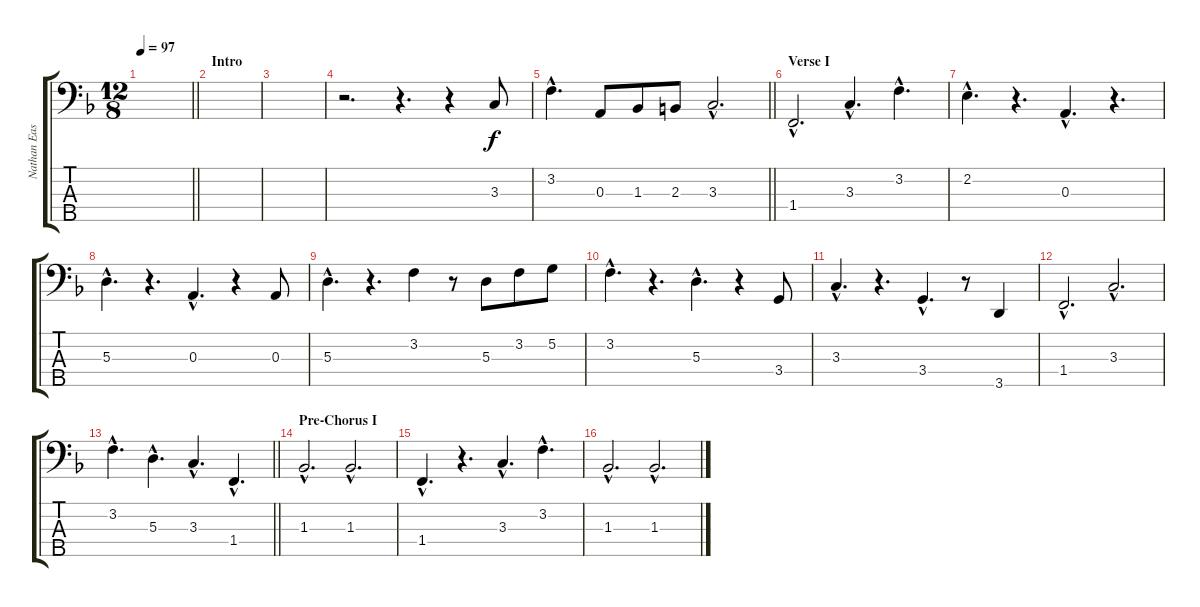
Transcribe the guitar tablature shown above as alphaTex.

\track ("Nathan East Bass" "Nathan Eas") {instrument electricbassfinger}
\staff {score tabs}
\tuning (G2 D2 A1 E1 B0) {hide}
\ts (12 8)
\tempo 97
\clef f4
\barLineRight lightlight
\ks f
|
\section ("" "Intro")
|
|
r.2{d} r.4{d} r.4 3.3.8 |
\barLineRight lightlight
3.2{hac}.4{d} 0.3.8 1.3.8 2.3.8 3.3{hac}.2{d} |
\section ("" "Verse I")
1.4{hac}.2{d} 3.3{hac}.4{d} 3.2{hac}.4{d} |
2.2{hac}.4{d} r.4{d} 0.3{hac}.4{d} r.4{d} |
5.3{hac}.4{d} r.4{d} 0.3{hac}.4{d} r.4 0.3.8 |
5.3{hac}.4{d} r.4{d} 3.2.4 r.8 5.3.8 3.2.8 5.2.8 |
3.2{hac}.4{d} r.4{d} 5.3{hac}.4{d} r.4 3.4.8 |
3.3{hac}.4{d} r.4{d} 3.4{hac}.4{d} r.8 3.5.4 |
1.4{hac}.2{d} 3.3{hac}.2{d} |
\barLineRight lightlight
3.2{hac}.4{d} 5.3{hac}.4{d} 3.3{hac}.4{d} 1.4{hac}.4{d} |
\section ("" "Pre-Chorus I")
1.3{hac}.2{d} 1.3{hac}.2{d} |
1.4{hac}.4{d} r.4{d} 3.3{hac}.4{d} 3.2{hac}.4{d} |
1.3{hac}.2{d} 1.3{hac}.2{d}
